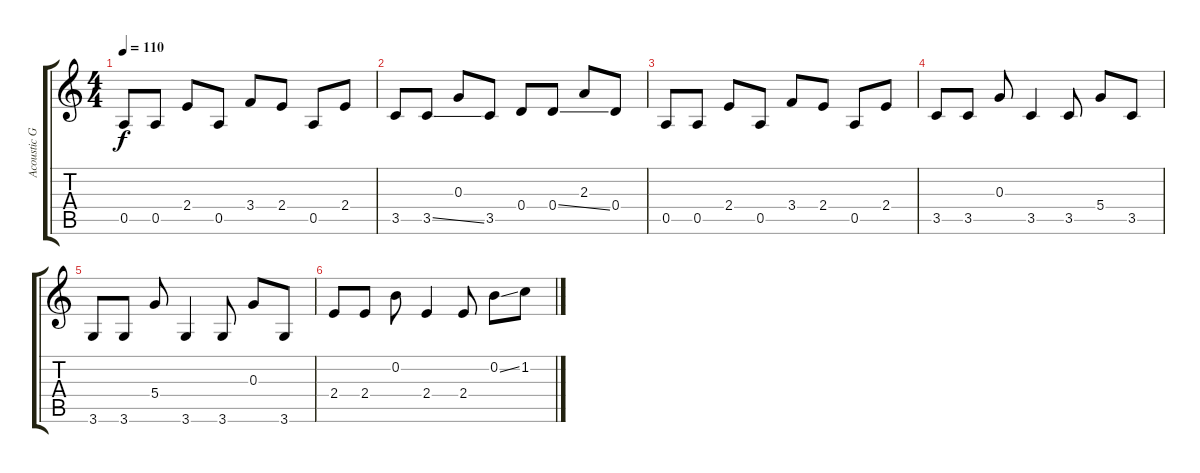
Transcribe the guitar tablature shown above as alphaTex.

\track ("Acoustic Guitar" "Acoustic G") {instrument acousticguitarsteel}
\staff {score tabs}
\tuning (E4 B3 G3 D3 A2 E2) {hide}
\ts (4 4)
\tempo 110
\clef g2
\ks c
0.5.8{dy f volume 8} 0.5.8 2.4.8 0.5.8 3.4.8 2.4.8 0.5.8 2.4.8 |
3.5.8 3.5{ss}.8 0.3.8 3.5.8 0.4.8 0.4{ss}.8 2.3.8 0.4.8 |
0.5.8{volume 6} 0.5.8 2.4.8 0.5.8 3.4.8 2.4.8 0.5.8 2.4.8 |
3.5.8 3.5.8 0.3.8 3.5.4 3.5.8 5.4.8 3.5.8 |
3.6.8{volume 5} 3.6.8 5.4.8 3.6.4 3.6.8 0.3.8 3.6.8 |
2.4.8{volume 4} 2.4.8 0.2.8 2.4.4 2.4.8 0.2{ss}.8 1.2.8
